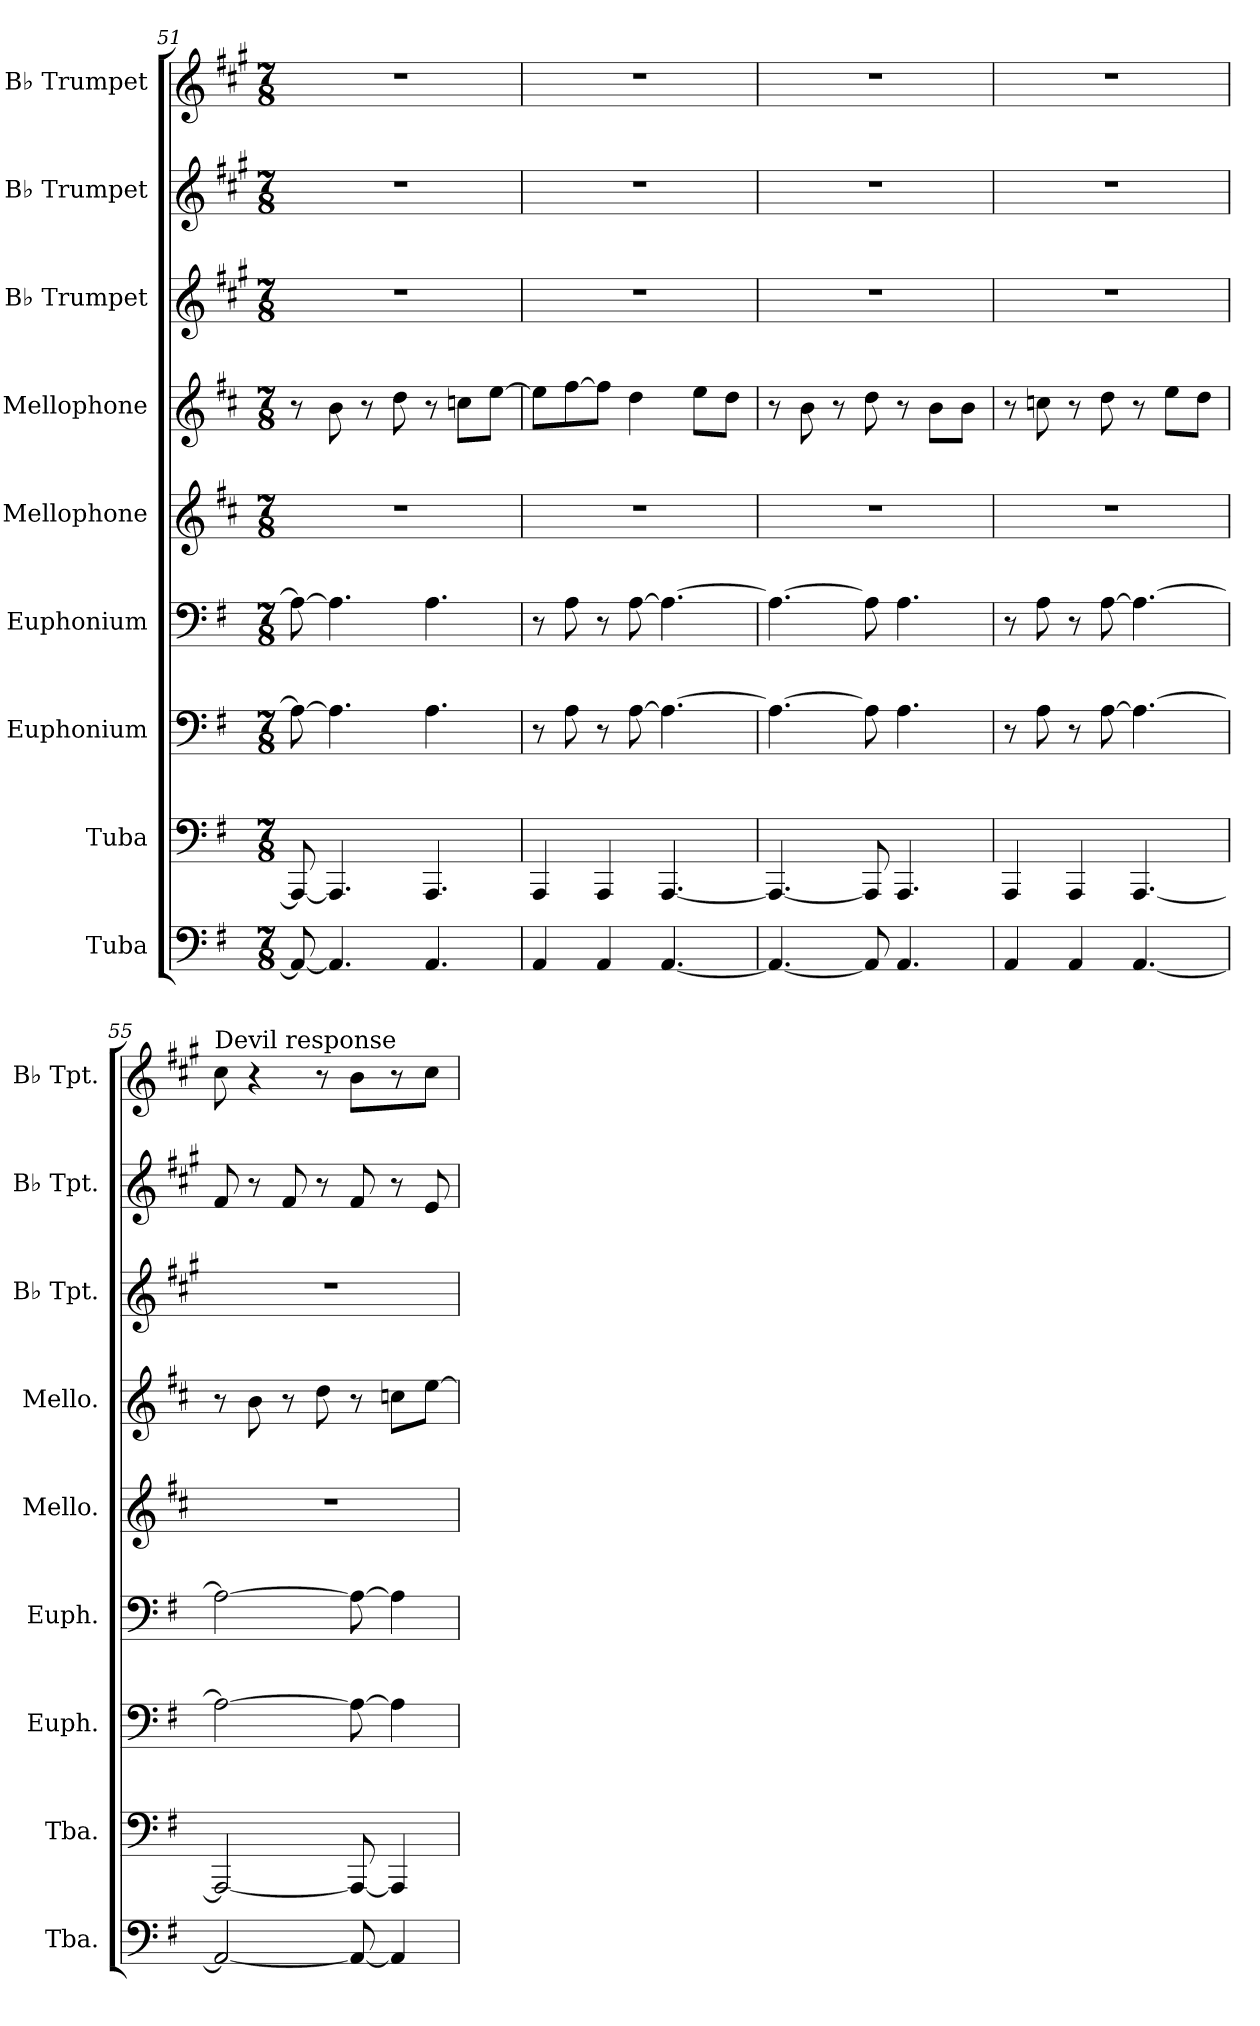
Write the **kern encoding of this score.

**kern	**kern	**kern	**kern	**kern	**kern	**kern	**kern	**kern
*part9	*part8	*part7	*part6	*part5	*part4	*part3	*part2	*part1
*staff9	*staff8	*staff7	*staff6	*staff5	*staff4	*staff3	*staff2	*staff1
*I"Tuba	*I"Tuba	*I"Euphonium	*I"Euphonium	*I"Mellophone	*I"Mellophone	*I"B♭ Trumpet	*I"B♭ Trumpet	*I"B♭ Trumpet
*I'Tba.	*I'Tba.	*I'Euph.	*I'Euph.	*I'Mello.	*I'Mello.	*I'B♭ Tpt.	*I'B♭ Tpt.	*I'B♭ Tpt.
!!LO:PB:g=z
*clefF4	*clefF4	*clefF4	*clefF4	*clefG2	*clefG2	*clefG2	*clefG2	*clefG2
*	*	*	*	*ITrd4c7	*ITrd4c7	*ITrd1c2	*ITrd1c2	*ITrd1c2
*k[f#]	*k[f#]	*k[f#]	*k[f#]	*k[f#]	*k[f#]	*k[f#]	*k[f#]	*k[f#]
*M7/8	*M7/8	*M7/8	*M7/8	*M7/8	*M7/8	*M7/8	*M7/8	*M7/8
=51	=51	=51	=51	=51	=51	=51	=51	=51
8AA/_	8AAA/_	8A\_	8A\_	2..r	8r	2..r	2..r	2..r
4.AA/]	4.AAA/]	4.A\]	4.A\]	.	8e\	.	.	.
.	.	.	.	.	8r	.	.	.
.	.	.	.	.	8g\	.	.	.
4.AA/	4.AAA/	4.A\	4.A\	.	8r	.	.	.
.	.	.	.	.	8fn\L	.	.	.
.	.	.	.	.	[8a\J	.	.	.
=52	=52	=52	=52	=52	=52	=52	=52	=52
4AA/	4AAA/	8r	8r	2..r	8a\L]	2..r	2..r	2..r
.	.	8A\	8A\	.	[8b\	.	.	.
4AA/	4AAA/	8r	8r	.	8b\J]	.	.	.
.	.	[8A\	[8A\	.	4g\	.	.	.
[4.AA/	[4.AAA/	4.A\_	4.A\_	.	.	.	.	.
.	.	.	.	.	8a\L	.	.	.
.	.	.	.	.	8g\J	.	.	.
=53	=53	=53	=53	=53	=53	=53	=53	=53
4.AA/_	4.AAA/_	4.A\_	4.A\_	2..r	8r	2..r	2..r	2..r
.	.	.	.	.	8e\	.	.	.
.	.	.	.	.	8r	.	.	.
8AA/]	8AAA/]	8A\]	8A\]	.	8g\	.	.	.
4.AA/	4.AAA/	4.A\	4.A\	.	8r	.	.	.
.	.	.	.	.	8e\L	.	.	.
.	.	.	.	.	8e\J	.	.	.
=54	=54	=54	=54	=54	=54	=54	=54	=54
4AA/	4AAA/	8r	8r	2..r	8r	2..r	2..r	2..r
.	.	8A\	8A\	.	8fn\	.	.	.
4AA/	4AAA/	8r	8r	.	8r	.	.	.
.	.	[8A\	[8A\	.	8g\	.	.	.
[4.AA/	[4.AAA/	4.A\_	4.A\_	.	8r	.	.	.
.	.	.	.	.	8a\L	.	.	.
.	.	.	.	.	8g\J	.	.	.
=55	=55	=55	=55	=55	=55	=55	=55	=55
!	!	!	!	!	!	!	!	!LO:TX:a:t=Devil response
2AA/_	2AAA/_	2A\_	2A\_	2..r	8r	2..r	8e/	8b\
.	.	.	.	.	8e\	.	8r	4r
.	.	.	.	.	8r	.	8e/	.
.	.	.	.	.	8g\	.	8r	8r
8AA/_	8AAA/_	8A\_	8A\_	.	8r	.	8e/	8a\L
4AA/]	4AAA/]	4A\]	4A\]	.	8fn\L	.	8r	8r
.	.	.	.	.	[8a\J	.	8d/	8b\J
=	=	=	=	=	=	=	=	=
*-	*-	*-	*-	*-	*-	*-	*-	*-
